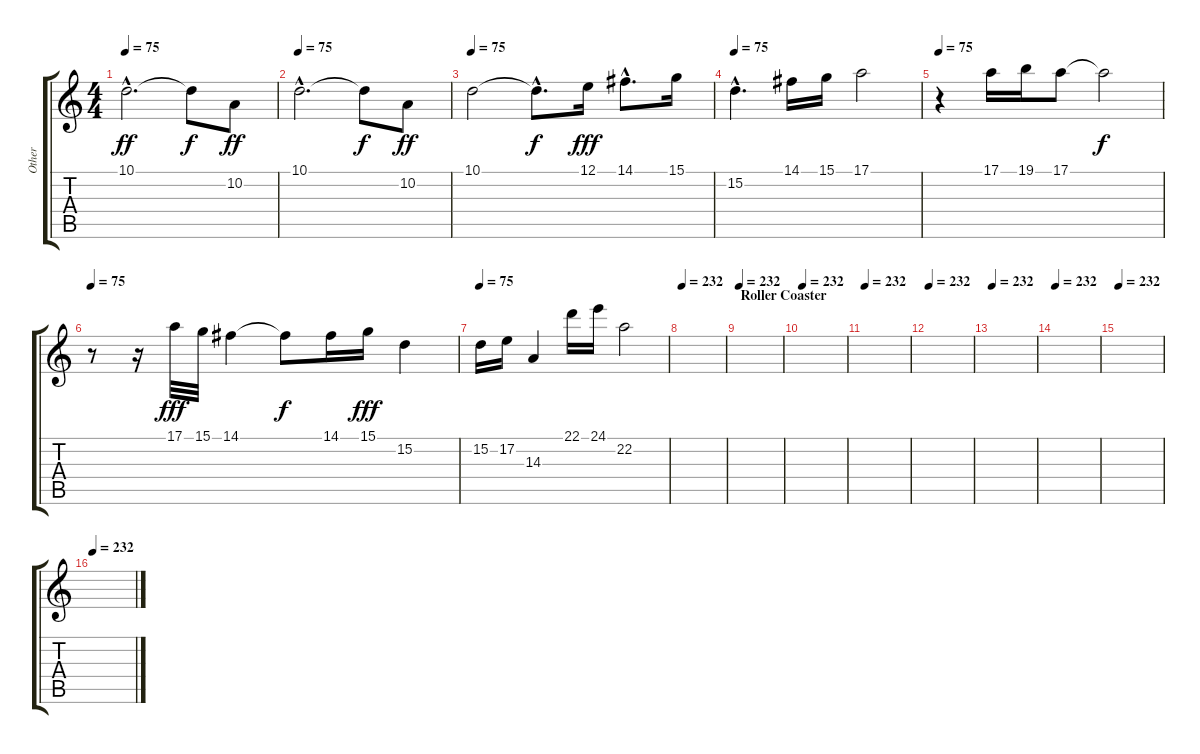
\track ("Other" "Other") {instrument acousticgrandpiano}
\staff {score tabs}
\tuning (E4 B3 G3 D3 A2 E2) {hide}
\ts (4 4)
\tempo 75
\clef g2
\ks c
10.1{hac}.2{d dy ff} 10.1{t}.8{dy f} 10.2.8{dy ff} |
\tempo 75
10.1{hac}.2{d} 10.1{t}.8{dy f} 10.2.8{dy ff} |
\tempo 75
10.1.2 10.1{hac t}.8{d dy f} 12.1.16{dy fff} 14.1{hac}.8{d} 15.1.16 |
\tempo 75
15.2{hac}.4{d} 14.1.16 15.1.16 17.1.2 |
\tempo 75
r.4 17.1.16 19.1.16 17.1.8 17.1{t}.2{dy f} |
\tempo 75
r.8 r.16 17.1.32{dy fff} 15.1.32 14.1.4 14.1{t}.8{dy f} 14.1.16 15.1.16{dy fff} 15.2.4 |
\tempo 75
15.2.16 17.2.16 14.3.4 22.1.16 24.1.16 22.2.2 |
\tempo 232
|
\section ("" "Roller Coaster")
\tempo 232
|
\tempo 232
|
\tempo 232
|
\tempo 232
|
\tempo 232
|
\tempo 232
|
\tempo 232
|
\tempo 232
